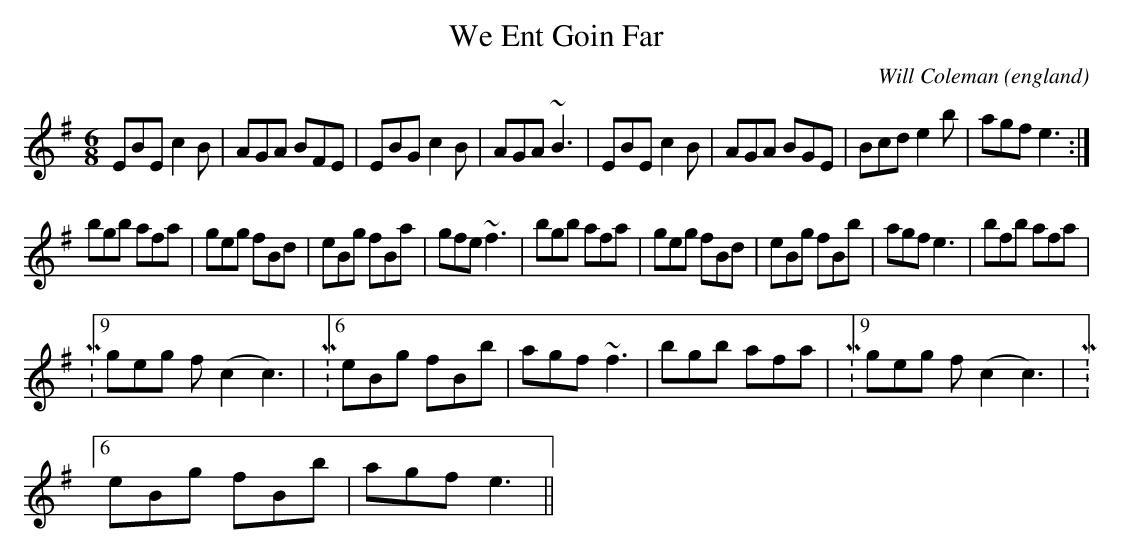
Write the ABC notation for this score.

X:1
T:We Ent Goin Far
O:england
M:6/8
L:1/8
C:Will Coleman
K:G
EBE c2 B|AGA BFE|EBG c2 B|AGA ~B3|EBE c2 B|AGA BGE|Bcd e2 b|agf e3:|
bgb afa|geg fBd|eBg fBa|gfe ~f3|bgb afa|geg fBd|eBg fBb|agf e3|bfb afa|M
:9/8 geg f (c2c3)|M:6/8 eBg fBb|agf ~f3|bgb afa|M:9/8 geg f (c2c3)|M:6/8
eBg fBb|agf e3||
